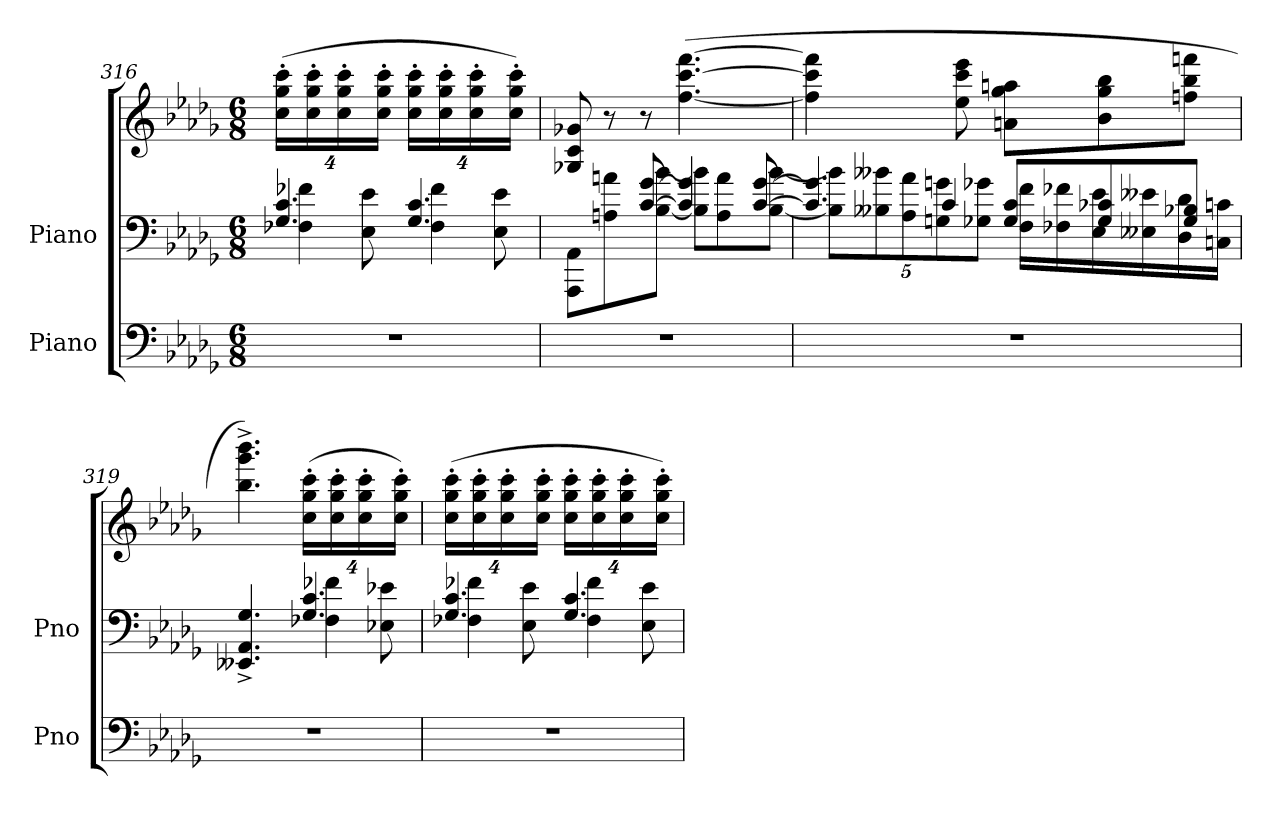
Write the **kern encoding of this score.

**kern	**kern	**kern
*part2	*part1	*part1
*staff3	*staff2	*staff1
*I"Piano	*I"Piano	*
*I'Pno	*I'Pno	*
!!LO:PB:g=z
*clefF4	*clefF4	*clefG2
*k[b-e-a-d-g-]	*k[b-e-a-d-g-]	*k[b-e-a-d-g-]
*M6/8	*M6/8	*M6/8
=316	=316	=316
*	*^	*
*	*	*	*Xbrackettup
2.r	4.G-/ 4.c/	4F-X\ 4f-X\	(>32%3cc\' 32%3gg-\' 32%3ccc\'L
.	.	.	32%3cc\' 32%3gg-\' 32%3ccc\'
.	.	.	32%3cc\' 32%3gg-\' 32%3ccc\'
.	.	8E-\ 8e-\	.
.	.	.	32%3cc\' 32%3gg-\' 32%3ccc\'J
.	4.G-/ 4.c/	4F-\ 4f-\	32%3cc\' 32%3gg-\' 32%3ccc\'L
.	.	.	32%3cc\' 32%3gg-\' 32%3ccc\'
.	.	.	32%3cc\' 32%3gg-\' 32%3ccc\'
.	.	8E-\ 8e-\	.
.	.	.	32%3cc\' 32%3gg-\' 32%3ccc\'J)
=317	=317	=317	=317
2.r	4ryy	8AAA-\ 8AA-\L	8G-X/ 8c/ 8g-X/
.	.	8An\ 8an\	8r
.	[8c/ [8g-/	[8B-\ [8b-\J	8r
.	4c/] 4g-/]	8B-\] 8b-\]L	(>[4.ff\ [4.ccc\ [4.fff\
.	.	8A\ 8a\	.
.	[8c/ [8g-/	[8B-\ [8b-\J	.
!!LO:LB:g=z
=318	=318	=318	=318
*	*Xtuplet	*tuplet	*
*	*	*Xbrackettup	*
2.r	20%3.c/] 20%3.g-/]	40%3B-\] 40%3b-\]L	4ff\] 4ccc\] 4fff\]
.	.	40%3B--X\ 40%3b--X\	.
.	.	40%3A-\ 40%3a-\	.
.	20%3c/	40%3Gn\ 40%3gn\	.
.	.	.	8ee-\ 8ccc\ 8eee-\
.	.	40%3G-X\ 40%3g-X\J	.
.	8G-/ 8c/L	16F\ 16f\LL	8an\ 8gg-\ 8aan\L
.	.	16F-X\ 16f-X\	.
.	8G-/ 8c-X/	16E-\ 16e-\	8b-\ 8gg-\ 8bb-\
.	.	16E--X\ 16e--X\	.
.	8G-/ 8B-X/J	16D-\ 16d-\	8ffni\ 8bb-\ 8fffni\J
.	.	16Cn\ 16cn\JJ	.
=319	=319	=319	=319
2.r	4.EE--X/^ 4.AA-/^ 4.G-/^	4.ryy	4.bb-\^ 4.ggg-\^ 4.bbb-\^)
.	4.G-/ 4.c/	4F-X\ 4f-X\	(>32%3cc\' 32%3gg-\' 32%3ccc\'L
.	.	.	32%3cc\' 32%3gg-\' 32%3ccc\'
.	.	.	32%3cc\' 32%3gg-\' 32%3ccc\'
.	.	8E-X\ 8e-X\	.
.	.	.	32%3cc\' 32%3gg-\' 32%3ccc\'J)
!!LO:PB:g=z
=320	=320	=320	=320
2.r	4.G-/ 4.c/	4F-X\ 4f-X\	(>32%3cc\' 32%3gg-\' 32%3ccc\'L
.	.	.	32%3cc\' 32%3gg-\' 32%3ccc\'
.	.	.	32%3cc\' 32%3gg-\' 32%3ccc\'
.	.	8E-\ 8e-\	.
.	.	.	32%3cc\' 32%3gg-\' 32%3ccc\'J
.	4.G-/ 4.c/	4F-\ 4f-\	32%3cc\' 32%3gg-\' 32%3ccc\'L
.	.	.	32%3cc\' 32%3gg-\' 32%3ccc\'
.	.	.	32%3cc\' 32%3gg-\' 32%3ccc\'
.	.	8E-\ 8e-\	.
.	.	.	32%3cc\' 32%3gg-\' 32%3ccc\'J)
*	*v	*v	*
=	=	=
*-	*-	*-
